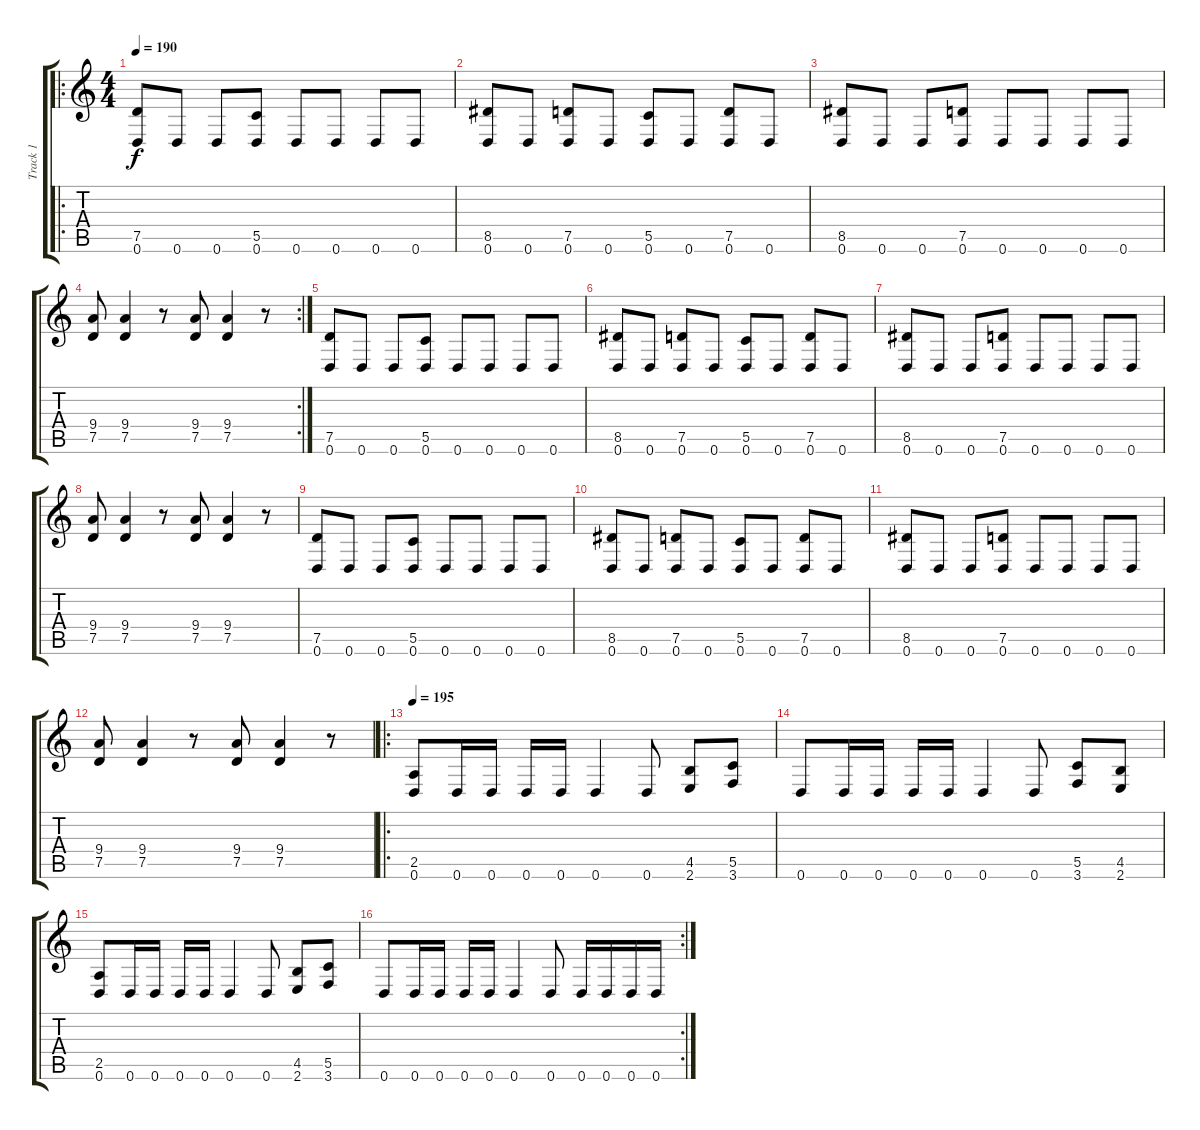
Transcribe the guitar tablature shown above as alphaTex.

\track ("Track 1" "Track 1") {instrument distortionguitar}
\staff {score tabs}
\tuning (D4 A3 F3 C3 G2 D2) {hide}
\ro
\ts (4 4)
\tempo 190
\clef g2
\ks c
(7.5 0.6).8{dy f} 0.6.8 0.6.8 (5.5 0.6).8 0.6.8 0.6.8 0.6.8 0.6.8 |
(8.5 0.6).8 0.6.8 (7.5 0.6).8 0.6.8 (5.5 0.6).8 0.6.8 (7.5 0.6).8 0.6.8 |
(8.5 0.6).8 0.6.8 0.6.8 (7.5 0.6).8 0.6.8 0.6.8 0.6.8 0.6.8 |
\rc 2
(9.4 7.5).8 (9.4 7.5).4 r.8 (9.4 7.5).8 (9.4 7.5).4 r.8 |
(7.5 0.6).8 0.6.8 0.6.8 (5.5 0.6).8 0.6.8 0.6.8 0.6.8 0.6.8 |
(8.5 0.6).8 0.6.8 (7.5 0.6).8 0.6.8 (5.5 0.6).8 0.6.8 (7.5 0.6).8 0.6.8 |
(8.5 0.6).8 0.6.8 0.6.8 (7.5 0.6).8 0.6.8 0.6.8 0.6.8 0.6.8 |
(9.4 7.5).8 (9.4 7.5).4 r.8 (9.4 7.5).8 (9.4 7.5).4 r.8 |
(7.5 0.6).8 0.6.8 0.6.8 (5.5 0.6).8 0.6.8 0.6.8 0.6.8 0.6.8 |
(8.5 0.6).8 0.6.8 (7.5 0.6).8 0.6.8 (5.5 0.6).8 0.6.8 (7.5 0.6).8 0.6.8 |
(8.5 0.6).8 0.6.8 0.6.8 (7.5 0.6).8 0.6.8 0.6.8 0.6.8 0.6.8 |
(9.4 7.5).8 (9.4 7.5).4 r.8 (9.4 7.5).8 (9.4 7.5).4 r.8 |
\ro
\tempo 195
(2.5 0.6).8 0.6.16 0.6.16 0.6.16 0.6.16 0.6.4 0.6.8 (4.5 2.6).8 (5.5 3.6).8 |
0.6.8 0.6.16 0.6.16 0.6.16 0.6.16 0.6.4 0.6.8 (5.5 3.6).8 (4.5 2.6).8 |
(2.5 0.6).8 0.6.16 0.6.16 0.6.16 0.6.16 0.6.4 0.6.8 (4.5 2.6).8 (5.5 3.6).8 |
\rc 2
0.6.8 0.6.16 0.6.16 0.6.16 0.6.16 0.6.4 0.6.8 0.6.16 0.6.16 0.6.16 0.6.16
